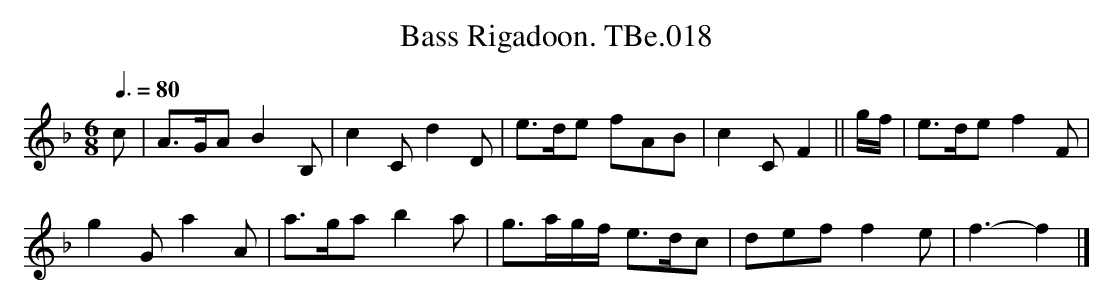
X:1
T:Bass Rigadoon. TBe.018
M:6/8
L:1/8
Q:3/8=80
K:F Major
c | A>GA B2 B, | c2C d2D | e>de fAB | c2CF2 ||\
g/f/ | e>de f2F |
g2G a2A | a>ga b2a | g>ag/f/ e>dc |\
def f2e | f3-f2 |]
